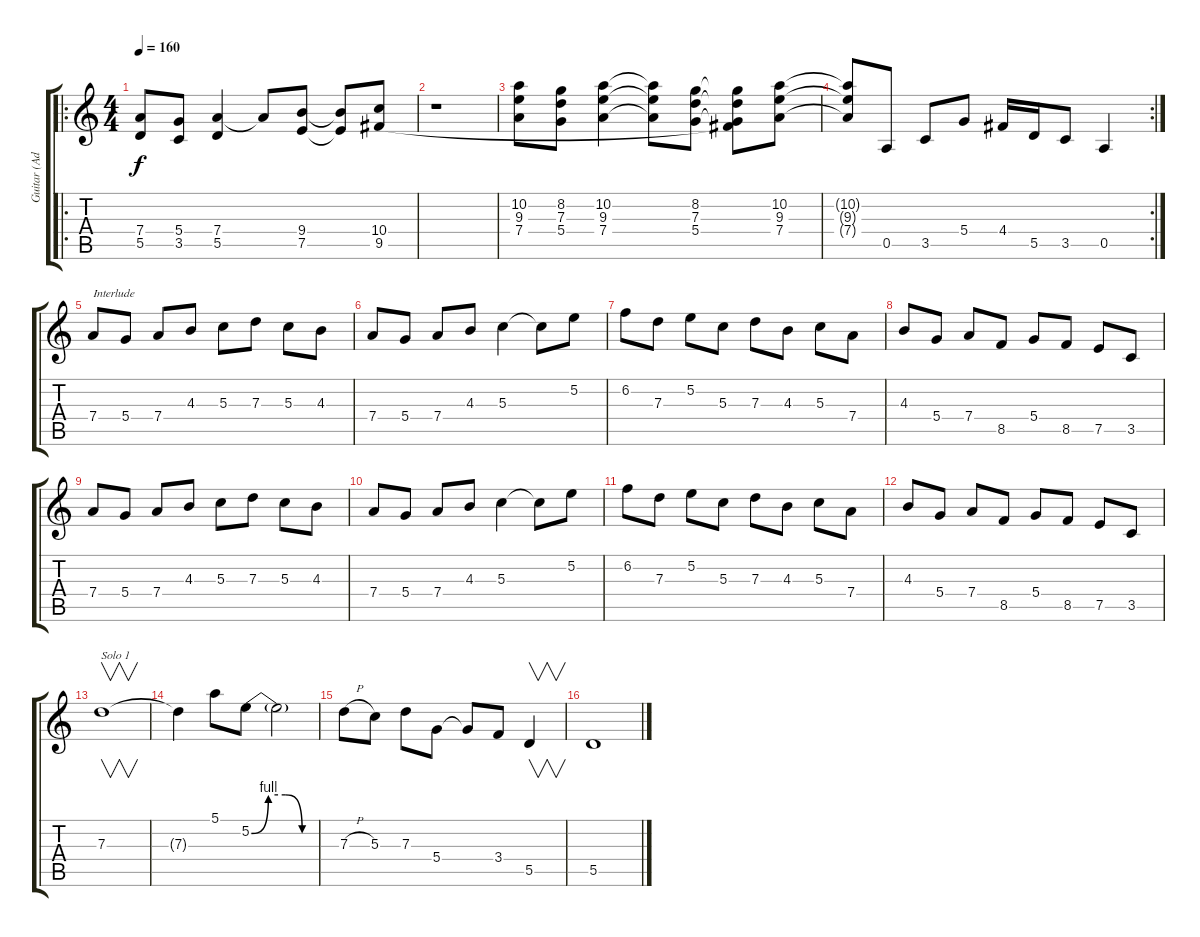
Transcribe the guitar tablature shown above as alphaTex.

\track ("Guitar (Adrian)" "Guitar (Ad") {instrument distortionguitar}
\staff {score tabs}
\tuning (E4 B3 G3 D3 A2 E2) {hide}
\ro
\ts (4 4)
\tempo 160
\clef g2
\ks c
(7.4 5.5).8{dy f} (5.4 3.5).8 (7.4 5.5).4 7.4{t}.8 (9.4 7.5).8 (9.4{t} 7.5{t}).8 (10.4 9.5).8 |
r.1 |
(10.2 9.3 7.4).8 (8.2 7.3 5.4).8 (10.2 9.3 7.4).4 (10.2{t} 9.3{t} 7.4{t}).8 (8.2 7.3 5.4).8 (8.2{t} 7.3{t} 5.4{t} 9.5{t}).8 (10.2 9.3 7.4).8 |
\rc 2
(10.2{t} 9.3{t} 7.4{t}).8 0.5.8 3.5.8 5.4.8 4.4.16 5.5.16 3.5.8 0.5.4 |
7.4.8{txt "Interlude"} 5.4.8 7.4.8 4.3.8 5.3.8 7.3.8 5.3.8 4.3.8 |
7.4.8 5.4.8 7.4.8 4.3.8 5.3.4 5.3{t}.8 5.2.8 |
6.2.8 7.3.8 5.2.8 5.3.8 7.3.8 4.3.8 5.3.8 7.4.8 |
4.3.8 5.4.8 7.4.8 8.5.8 5.4.8 8.5.8 7.5.8 3.5.8 |
7.4.8 5.4.8 7.4.8 4.3.8 5.3.8 7.3.8 5.3.8 4.3.8 |
7.4.8 5.4.8 7.4.8 4.3.8 5.3.4 5.3{t}.8 5.2.8 |
6.2.8 7.3.8 5.2.8 5.3.8 7.3.8 4.3.8 5.3.8 7.4.8 |
4.3.8 5.4.8 7.4.8 8.5.8 5.4.8 8.5.8 7.5.8 3.5.8 |
7.3.1{v txt "Solo 1" volume 9} |
7.3{t}.4 5.1.8 5.2{be (custom 0 0 15 4 30 4 45 0 60 0)}.8 5.2{t}.2 |
7.3{h}.8 5.3.8 7.3.8 5.4.8 5.4{t}.8 3.4.8 5.5.4{v} |
5.5.1
